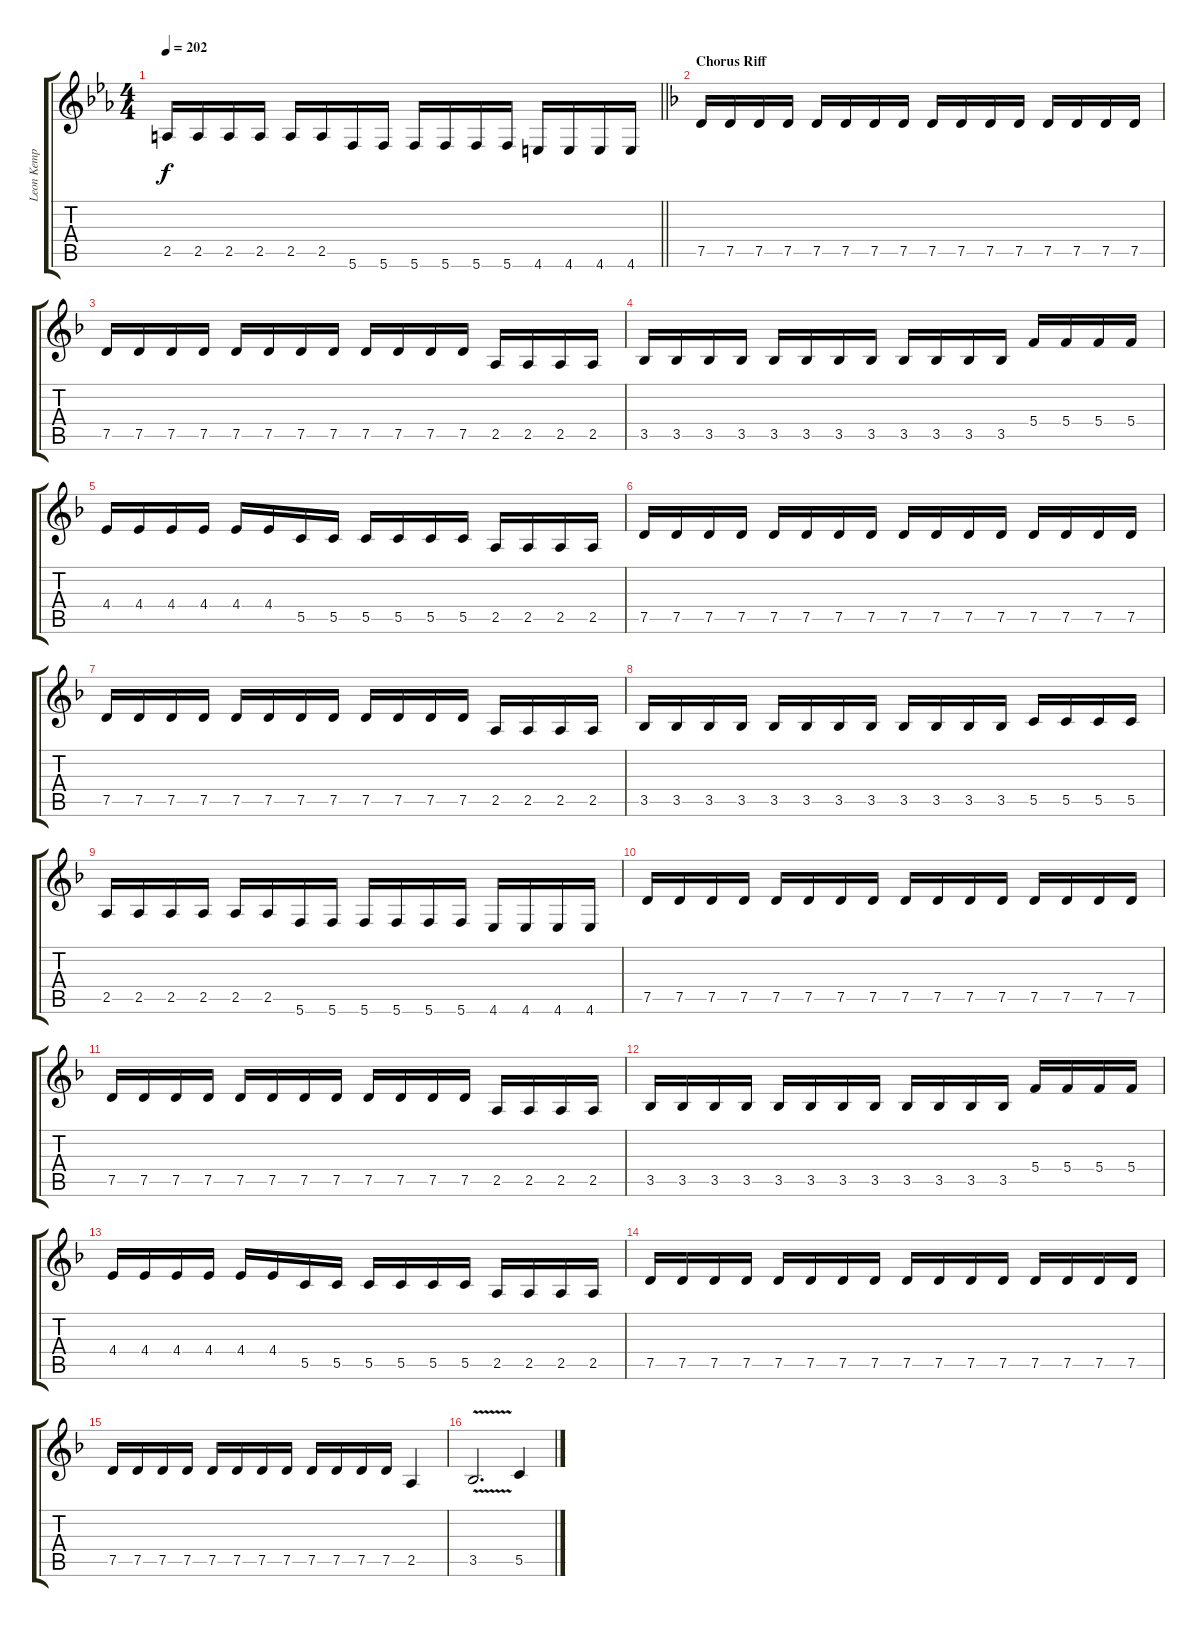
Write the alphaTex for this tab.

\track ("Leon Kemp" "Leon Kemp") {instrument distortionguitar}
\staff {score tabs}
\tuning (D4 A3 F3 C3 G2 C2) {hide}
\ts (4 4)
\tempo 202
\clef g2
\barLineRight lightlight
\ks eb
2.5.16{dy f} 2.5.16 2.5.16 2.5.16 2.5.16 2.5.16 5.6.16 5.6.16 5.6.16 5.6.16 5.6.16 5.6.16 4.6.16 4.6.16 4.6.16 4.6.16 |
\section ("" "Chorus Riff")
\ks f
7.5.16 7.5.16 7.5.16 7.5.16 7.5.16 7.5.16 7.5.16 7.5.16 7.5.16 7.5.16 7.5.16 7.5.16 7.5.16 7.5.16 7.5.16 7.5.16 |
7.5.16 7.5.16 7.5.16 7.5.16 7.5.16 7.5.16 7.5.16 7.5.16 7.5.16 7.5.16 7.5.16 7.5.16 2.5.16 2.5.16 2.5.16 2.5.16 |
3.5.16 3.5.16 3.5.16 3.5.16 3.5.16 3.5.16 3.5.16 3.5.16 3.5.16 3.5.16 3.5.16 3.5.16 5.4.16 5.4.16 5.4.16 5.4.16 |
4.4.16 4.4.16 4.4.16 4.4.16 4.4.16 4.4.16 5.5.16 5.5.16 5.5.16 5.5.16 5.5.16 5.5.16 2.5.16 2.5.16 2.5.16 2.5.16 |
7.5.16 7.5.16 7.5.16 7.5.16 7.5.16 7.5.16 7.5.16 7.5.16 7.5.16 7.5.16 7.5.16 7.5.16 7.5.16 7.5.16 7.5.16 7.5.16 |
7.5.16 7.5.16 7.5.16 7.5.16 7.5.16 7.5.16 7.5.16 7.5.16 7.5.16 7.5.16 7.5.16 7.5.16 2.5.16 2.5.16 2.5.16 2.5.16 |
3.5.16 3.5.16 3.5.16 3.5.16 3.5.16 3.5.16 3.5.16 3.5.16 3.5.16 3.5.16 3.5.16 3.5.16 5.5.16 5.5.16 5.5.16 5.5.16 |
2.5.16 2.5.16 2.5.16 2.5.16 2.5.16 2.5.16 5.6.16 5.6.16 5.6.16 5.6.16 5.6.16 5.6.16 4.6.16 4.6.16 4.6.16 4.6.16 |
7.5.16 7.5.16 7.5.16 7.5.16 7.5.16 7.5.16 7.5.16 7.5.16 7.5.16 7.5.16 7.5.16 7.5.16 7.5.16 7.5.16 7.5.16 7.5.16 |
7.5.16 7.5.16 7.5.16 7.5.16 7.5.16 7.5.16 7.5.16 7.5.16 7.5.16 7.5.16 7.5.16 7.5.16 2.5.16 2.5.16 2.5.16 2.5.16 |
3.5.16 3.5.16 3.5.16 3.5.16 3.5.16 3.5.16 3.5.16 3.5.16 3.5.16 3.5.16 3.5.16 3.5.16 5.4.16 5.4.16 5.4.16 5.4.16 |
4.4.16 4.4.16 4.4.16 4.4.16 4.4.16 4.4.16 5.5.16 5.5.16 5.5.16 5.5.16 5.5.16 5.5.16 2.5.16 2.5.16 2.5.16 2.5.16 |
7.5.16 7.5.16 7.5.16 7.5.16 7.5.16 7.5.16 7.5.16 7.5.16 7.5.16 7.5.16 7.5.16 7.5.16 7.5.16 7.5.16 7.5.16 7.5.16 |
7.5.16 7.5.16 7.5.16 7.5.16 7.5.16 7.5.16 7.5.16 7.5.16 7.5.16 7.5.16 7.5.16 7.5.16 2.5.4 |
3.5{v}.2{d} 5.5.4
